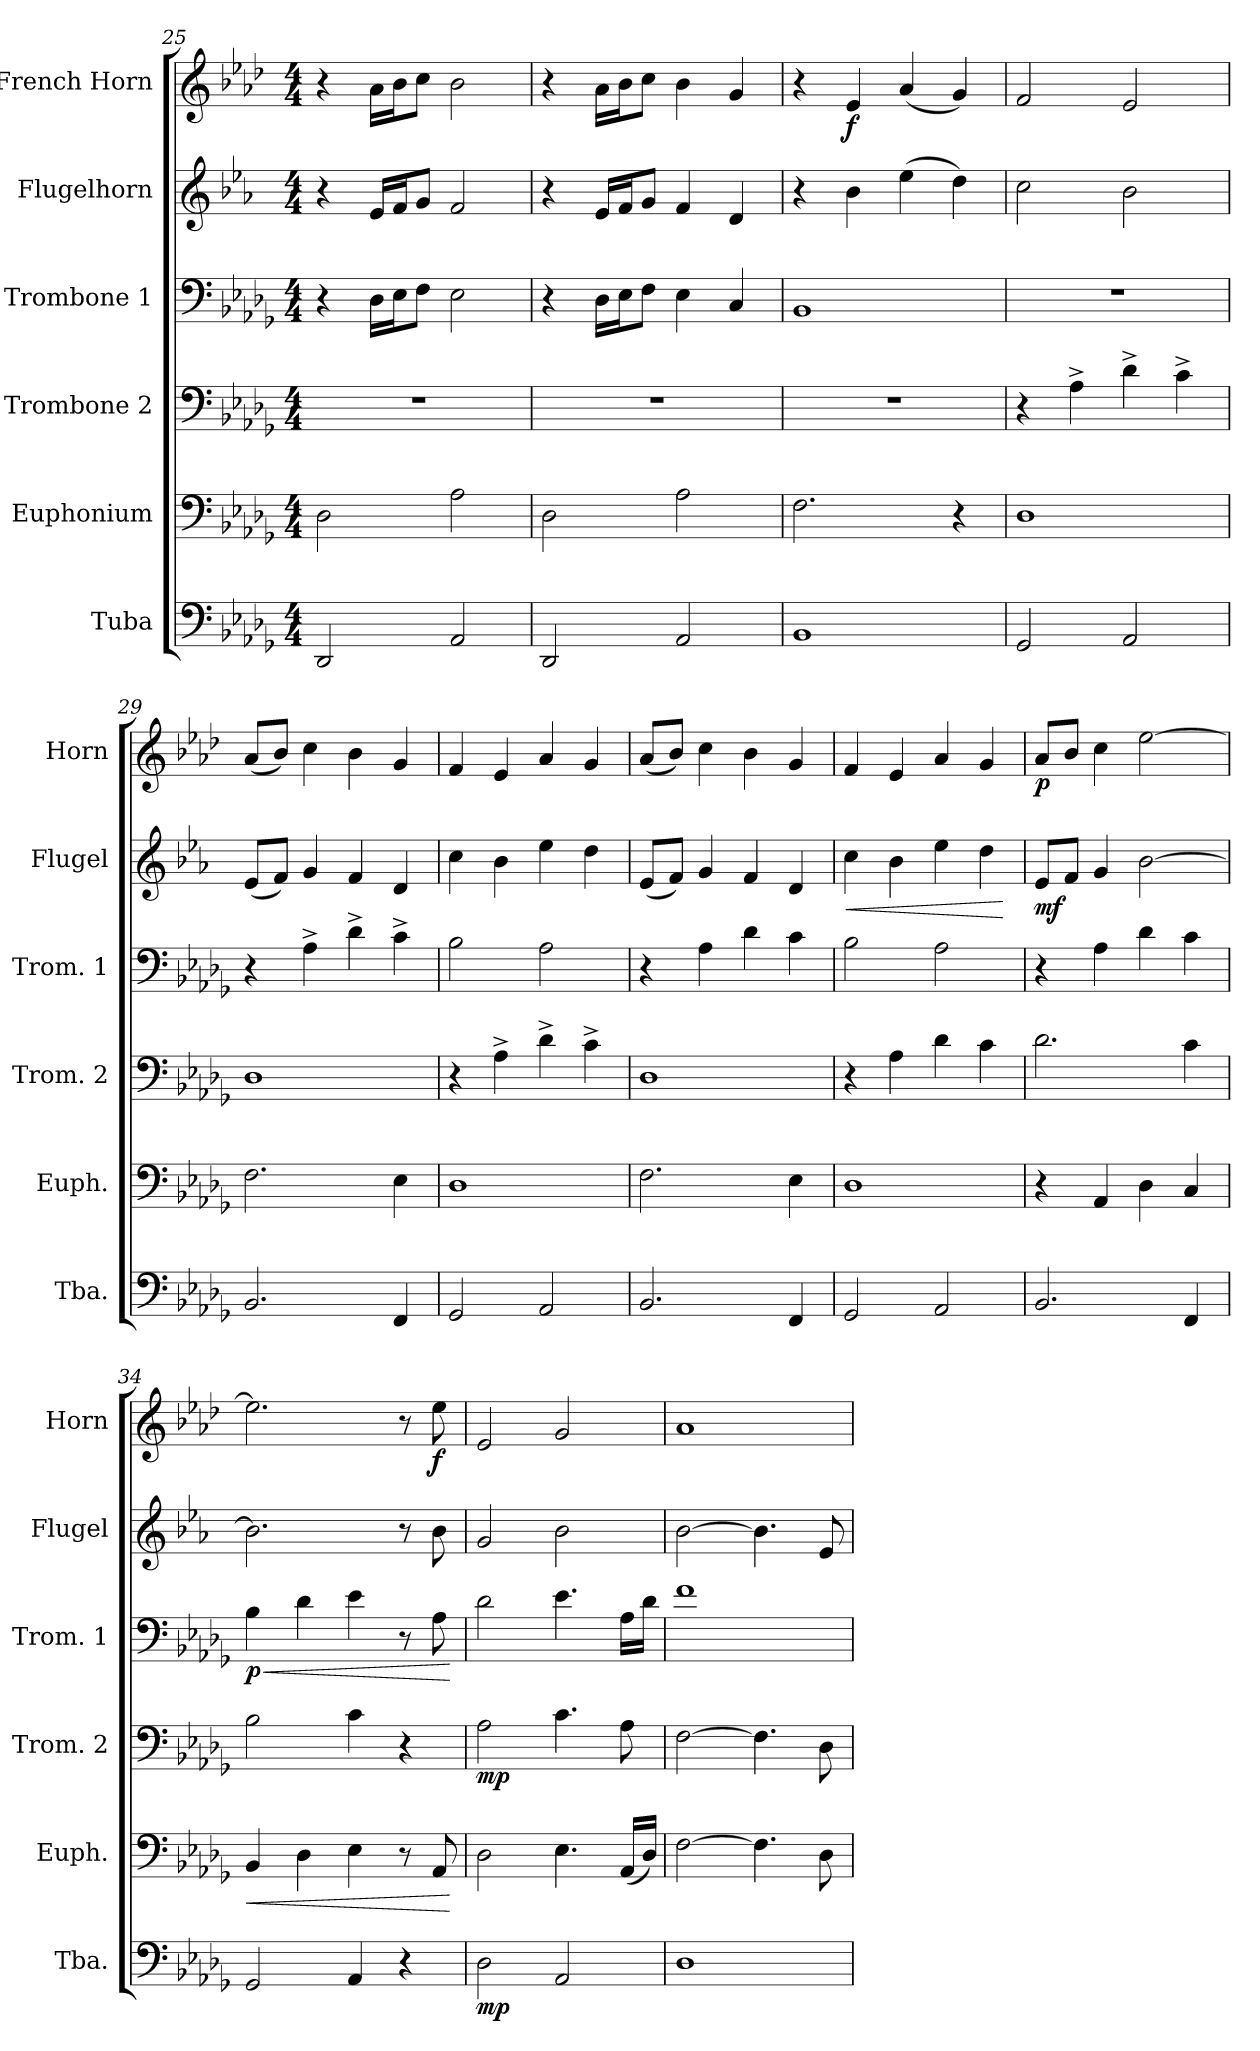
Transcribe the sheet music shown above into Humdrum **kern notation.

**kern	**dynam	**kern	**dynam	**kern	**dynam	**kern	**dynam	**kern	**dynam	**kern	**dynam
*part6	*part6	*part5	*part5	*part4	*part4	*part3	*part3	*part2	*part2	*part1	*part1
*staff6	*staff6	*staff5	*staff5	*staff4	*staff4	*staff3	*staff3	*staff2	*staff2	*staff1	*staff1
*I"Tuba	*	*I"Euphonium	*	*I"Trombone 2	*	*I"Trombone 1	*	*I"Flugelhorn	*	*I"French Horn	*
*I'Tba.	*	*I'Euph.	*	*I'Trom. 2	*	*I'Trom. 1	*	*I'Flugel	*	*I'Horn	*
!!LO:LB:g=z
*clefF4	*	*clefF4	*	*clefF4	*	*clefF4	*	*clefG2	*	*clefG2	*
*	*	*	*	*	*	*	*	*ITrd1c2	*	*ITrd4c7	*
*k[b-e-a-d-g-]	*	*k[b-e-a-d-g-]	*	*k[b-e-a-d-g-]	*	*k[b-e-a-d-g-]	*	*k[b-e-a-d-g-]	*	*k[b-e-a-d-g-]	*
*M4/4	*	*M4/4	*	*M4/4	*	*M4/4	*	*M4/4	*	*M4/4	*
=25	=25	=25	=25	=25	=25	=25	=25	=25	=25	=25	=25
2DD-/	.	2D-\	.	1r	.	4r	.	4r	.	4r	.
.	.	.	.	.	.	16D-\LL	.	16d-/LL	.	16d-\LL	.
.	.	.	.	.	.	16E-\J	.	16e-/J	.	16e-\J	.
.	.	.	.	.	.	8F\J	.	8f/J	.	8f\J	.
2AA-/	.	2A-\	.	.	.	2E-\	.	2e-/	.	2e-\	.
=26	=26	=26	=26	=26	=26	=26	=26	=26	=26	=26	=26
2DD-/	.	2D-\	.	1r	.	4r	.	4r	.	4r	.
.	.	.	.	.	.	16D-\LL	.	16d-/LL	.	16d-\LL	.
.	.	.	.	.	.	16E-\J	.	16e-/J	.	16e-\J	.
.	.	.	.	.	.	8F\J	.	8f/J	.	8f\J	.
2AA-/	.	2A-\	.	.	.	4E-\	.	4e-/	.	4e-\	.
.	.	.	.	.	.	4C/	.	4c/	.	4c/	.
=27	=27	=27	=27	=27	=27	=27	=27	=27	=27	=27	=27
1BB-	.	2.F\	.	1r	.	1BB-	.	4r	.	4r	.
!	!	!	!	!	!	!	!	!	!LO:DY:b	!	!
!	!	!	!	!	!	!	!	!	!LO:DY:n=1:b	!	!LO:DY:b
.	.	.	.	.	.	.	.	4a-\	mp mp	4A-/	f
.	.	.	.	.	.	.	.	(4dd-\	.	(4d-/	.
.	.	4r	.	.	.	.	.	4cc\)	.	4c/)	.
=28	=28	=28	=28	=28	=28	=28	=28	=28	=28	=28	=28
2GG-/	.	1D-	.	4r	.	1r	.	2b-\	.	2B-/	.
.	.	.	.	4A-^\	.	.	.	.	.	.	.
2AA-/	.	.	.	4d-^\	.	.	.	2a-\	.	2A-/	.
.	.	.	.	4c^\	.	.	.	.	.	.	.
=29	=29	=29	=29	=29	=29	=29	=29	=29	=29	=29	=29
2.BB-/	.	2.F\	.	1D-	.	4r	.	(8d-/L	.	(8d-/L	.
.	.	.	.	.	.	.	.	8e-/J)	.	8e-/J)	.
.	.	.	.	.	.	4A-^\	.	4f/	.	4f\	.
.	.	.	.	.	.	4d-^\	.	4e-/	.	4e-\	.
4FF/	.	4E-\	.	.	.	4c^\	.	4c/	.	4c/	.
=30	=30	=30	=30	=30	=30	=30	=30	=30	=30	=30	=30
2GG-/	.	1D-	.	4r	.	2B-\	.	4b-\	.	4B-/	.
.	.	.	.	4A-^\	.	.	.	4a-\	.	4A-/	.
2AA-/	.	.	.	4d-^\	.	2A-\	.	4dd-\	.	4d-/	.
.	.	.	.	4c^\	.	.	.	4cc\	.	4c/	.
=31	=31	=31	=31	=31	=31	=31	=31	=31	=31	=31	=31
2.BB-/	.	2.F\	.	1D-	.	4r	.	(8d-/L	.	(8d-/L	.
.	.	.	.	.	.	.	.	8e-/J)	.	8e-/J)	.
.	.	.	.	.	.	4A-\	.	4f/	.	4f\	.
.	.	.	.	.	.	4d-\	.	4e-/	.	4e-\	.
4FF/	.	4E-\	.	.	.	4c\	.	4c/	.	4c/	.
!!LO:PB:g=z
=32	=32	=32	=32	=32	=32	=32	=32	=32	=32	=32	=32
!	!	!	!	!	!	!	!	!	!LO:HP:b	!	!
2GG-/	.	1D-	.	4r	.	2B-\	.	4b-\	<	4B-/	.
.	.	.	.	4A-\	.	.	.	4a-\	.	4A-/	.
2AA-/	.	.	.	4d-\	.	2A-\	.	4dd-\	.	4d-/	.
.	.	.	.	4c\	.	.	.	4cc\	.	4c/	.
.	.	.	.	.	.	.	.	.	[	.	.
=33	=33	=33	=33	=33	=33	=33	=33	=33	=33	=33	=33
!	!	!	!	!	!	!	!	!	!LO:DY:b	!	!LO:DY:b
2.BB-/	.	4r	.	2.d-\	.	4r	.	8d-/L	mf	8d-/L	p
.	.	.	.	.	.	.	.	8e-/J	.	8e-/J	.
.	.	4AA-/	.	.	.	4A-\	.	4f/	.	4f\	.
.	.	4D-\	.	.	.	4d-\	.	[2a-\	.	[2a-\	.
4FF/	.	4C/	.	4c\	.	4c\	.	.	.	.	.
=34	=34	=34	=34	=34	=34	=34	=34	=34	=34	=34	=34
!	!	!	!LO:HP:b	!	!	!	!LO:HP:b	!	!	!	!
!	!	!	!	!	!	!	!LO:DY:n=1:b	!	!	!	!
2GG-/	.	4BB-/	<	2B-\	.	4B-\	< p	2.a-\]	.	2.a-\]	.
.	.	4D-\	.	.	.	4d-\	.	.	.	.	.
4AA-/	.	4E-\	.	4c\	.	4e-\	.	.	.	.	.
4r	.	8r	.	4r	.	8r	.	8r	.	8r	.
!	!	!	!	!	!	!	!	!	!	!	!LO:DY:b
.	.	8AA-/	.	.	.	8A-\	.	8a-\	.	8a-\	f
.	.	.	[	.	.	.	[	.	.	.	.
=35	=35	=35	=35	=35	=35	=35	=35	=35	=35	=35	=35
!	!LO:DY:b	!	!	!	!LO:DY:b	!	!	!	!	!	!
2D-\	mp	2D-\	.	2A-\	mp	2d-\	.	2f/	.	2A-/	.
2AA-/	.	4.E-\	.	4.c\	.	4.e-\	.	2a-\	.	2c/	.
.	.	(16AA-/LL	.	8A-\	.	16A-\LL	.	.	.	.	.
.	.	16D-/JJ)	.	.	.	16d-\JJ	.	.	.	.	.
=36	=36	=36	=36	=36	=36	=36	=36	=36	=36	=36	=36
1D-	.	[2F\	.	[2F\	.	1f	.	[2a-\	.	1d-	.
.	.	4.F\]	.	4.F\]	.	.	.	4.a-\]	.	.	.
.	.	8D-\	.	8D-\	.	.	.	8d-/	.	.	.
=	=	=	=	=	=	=	=	=	=	=	=
*-	*-	*-	*-	*-	*-	*-	*-	*-	*-	*-	*-
